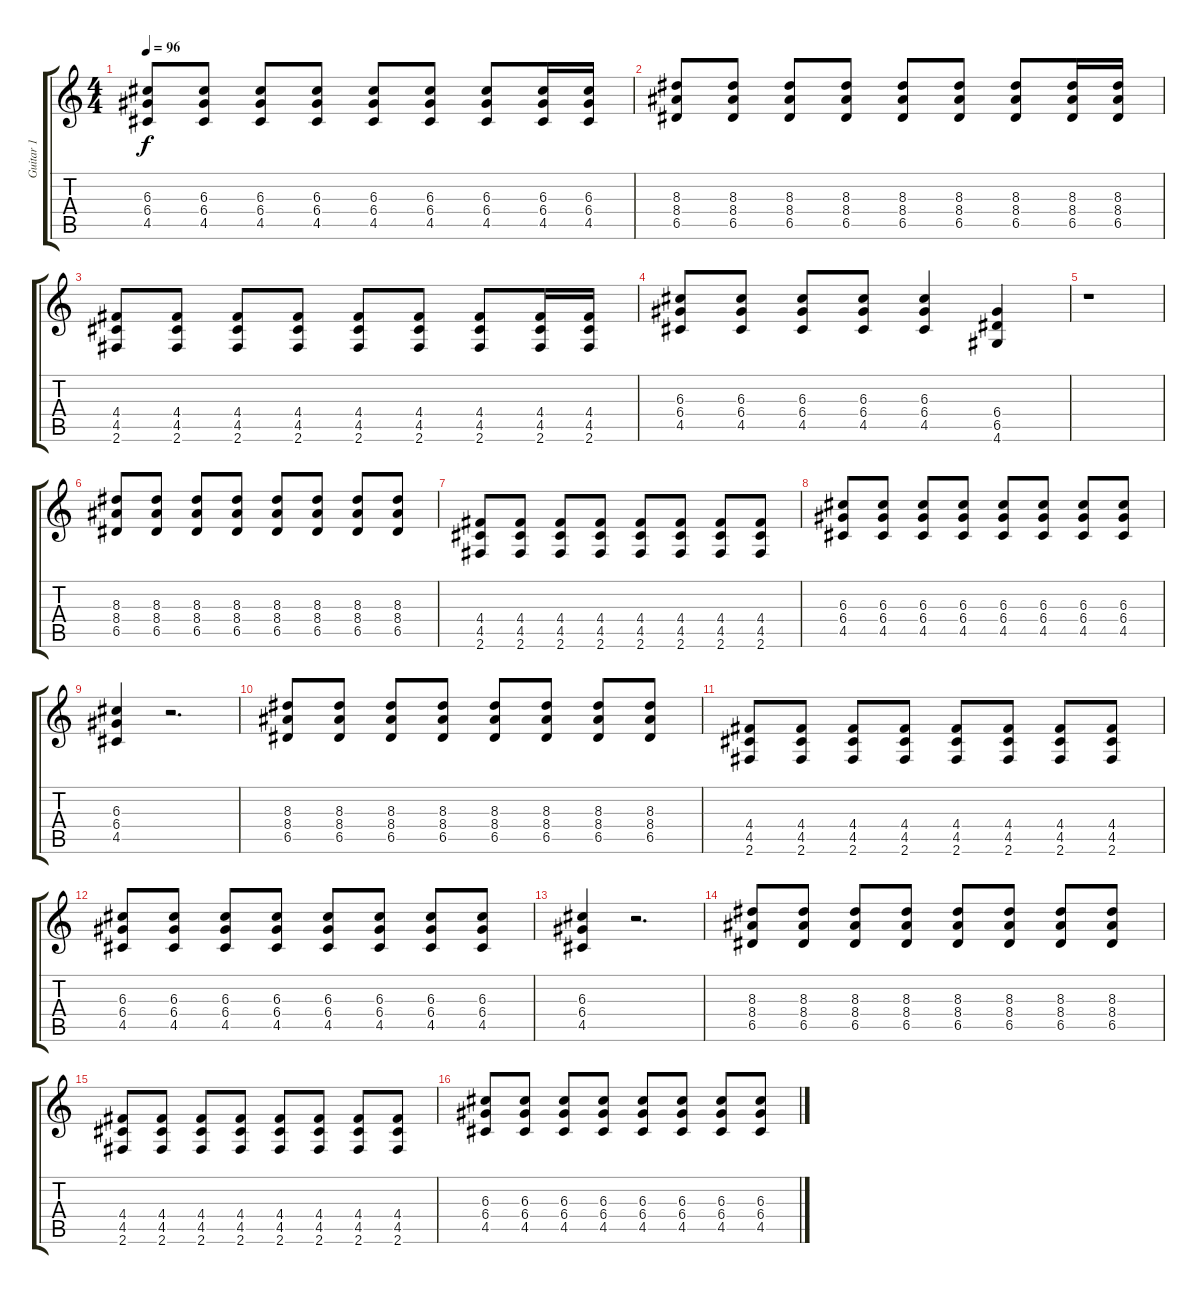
\track ("Guitar 1" "Guitar 1") {instrument distortionguitar}
\staff {score tabs}
\tuning (E4 B3 G3 D3 A2 E2) {hide}
\ts (4 4)
\tempo 96
\clef g2
\ks c
(6.3 6.4 4.5).8{dy f} (6.3 6.4 4.5).8 (6.3 6.4 4.5).8 (6.3 6.4 4.5).8 (6.3 6.4 4.5).8 (6.3 6.4 4.5).8 (6.3 6.4 4.5).8 (6.3 6.4 4.5).16 (6.3 6.4 4.5).16 |
(8.3 8.4 6.5).8 (8.3 8.4 6.5).8 (8.3 8.4 6.5).8 (8.3 8.4 6.5).8 (8.3 8.4 6.5).8 (8.3 8.4 6.5).8 (8.3 8.4 6.5).8 (8.3 8.4 6.5).16 (8.3 8.4 6.5).16 |
(4.4 4.5 2.6).8 (4.4 4.5 2.6).8 (4.4 4.5 2.6).8 (4.4 4.5 2.6).8 (4.4 4.5 2.6).8 (4.4 4.5 2.6).8 (4.4 4.5 2.6).8 (4.4 4.5 2.6).16 (4.4 4.5 2.6).16 |
(6.3 6.4 4.5).8 (6.3 6.4 4.5).8 (6.3 6.4 4.5).8 (6.3 6.4 4.5).8 (6.3 6.4 4.5).4 (6.4 6.5 4.6).4 |
r.1 |
(8.3 8.4 6.5).8 (8.3 8.4 6.5).8 (8.3 8.4 6.5).8 (8.3 8.4 6.5).8 (8.3 8.4 6.5).8 (8.3 8.4 6.5).8 (8.3 8.4 6.5).8 (8.3 8.4 6.5).8 |
(4.4 4.5 2.6).8 (4.4 4.5 2.6).8 (4.4 4.5 2.6).8 (4.4 4.5 2.6).8 (4.4 4.5 2.6).8 (4.4 4.5 2.6).8 (4.4 4.5 2.6).8 (4.4 4.5 2.6).8 |
(6.3 6.4 4.5).8 (6.3 6.4 4.5).8 (6.3 6.4 4.5).8 (6.3 6.4 4.5).8 (6.3 6.4 4.5).8 (6.3 6.4 4.5).8 (6.3 6.4 4.5).8 (6.3 6.4 4.5).8 |
(6.3 6.4 4.5).4 r.2{d} |
(8.3 8.4 6.5).8 (8.3 8.4 6.5).8 (8.3 8.4 6.5).8 (8.3 8.4 6.5).8 (8.3 8.4 6.5).8 (8.3 8.4 6.5).8 (8.3 8.4 6.5).8 (8.3 8.4 6.5).8 |
(4.4 4.5 2.6).8 (4.4 4.5 2.6).8 (4.4 4.5 2.6).8 (4.4 4.5 2.6).8 (4.4 4.5 2.6).8 (4.4 4.5 2.6).8 (4.4 4.5 2.6).8 (4.4 4.5 2.6).8 |
(6.3 6.4 4.5).8 (6.3 6.4 4.5).8 (6.3 6.4 4.5).8 (6.3 6.4 4.5).8 (6.3 6.4 4.5).8 (6.3 6.4 4.5).8 (6.3 6.4 4.5).8 (6.3 6.4 4.5).8 |
(6.3 6.4 4.5).4 r.2{d} |
(8.3 8.4 6.5).8 (8.3 8.4 6.5).8 (8.3 8.4 6.5).8 (8.3 8.4 6.5).8 (8.3 8.4 6.5).8 (8.3 8.4 6.5).8 (8.3 8.4 6.5).8 (8.3 8.4 6.5).8 |
(4.4 4.5 2.6).8 (4.4 4.5 2.6).8 (4.4 4.5 2.6).8 (4.4 4.5 2.6).8 (4.4 4.5 2.6).8 (4.4 4.5 2.6).8 (4.4 4.5 2.6).8 (4.4 4.5 2.6).8 |
(6.3 6.4 4.5).8 (6.3 6.4 4.5).8 (6.3 6.4 4.5).8 (6.3 6.4 4.5).8 (6.3 6.4 4.5).8 (6.3 6.4 4.5).8 (6.3 6.4 4.5).8 (6.3 6.4 4.5).8
